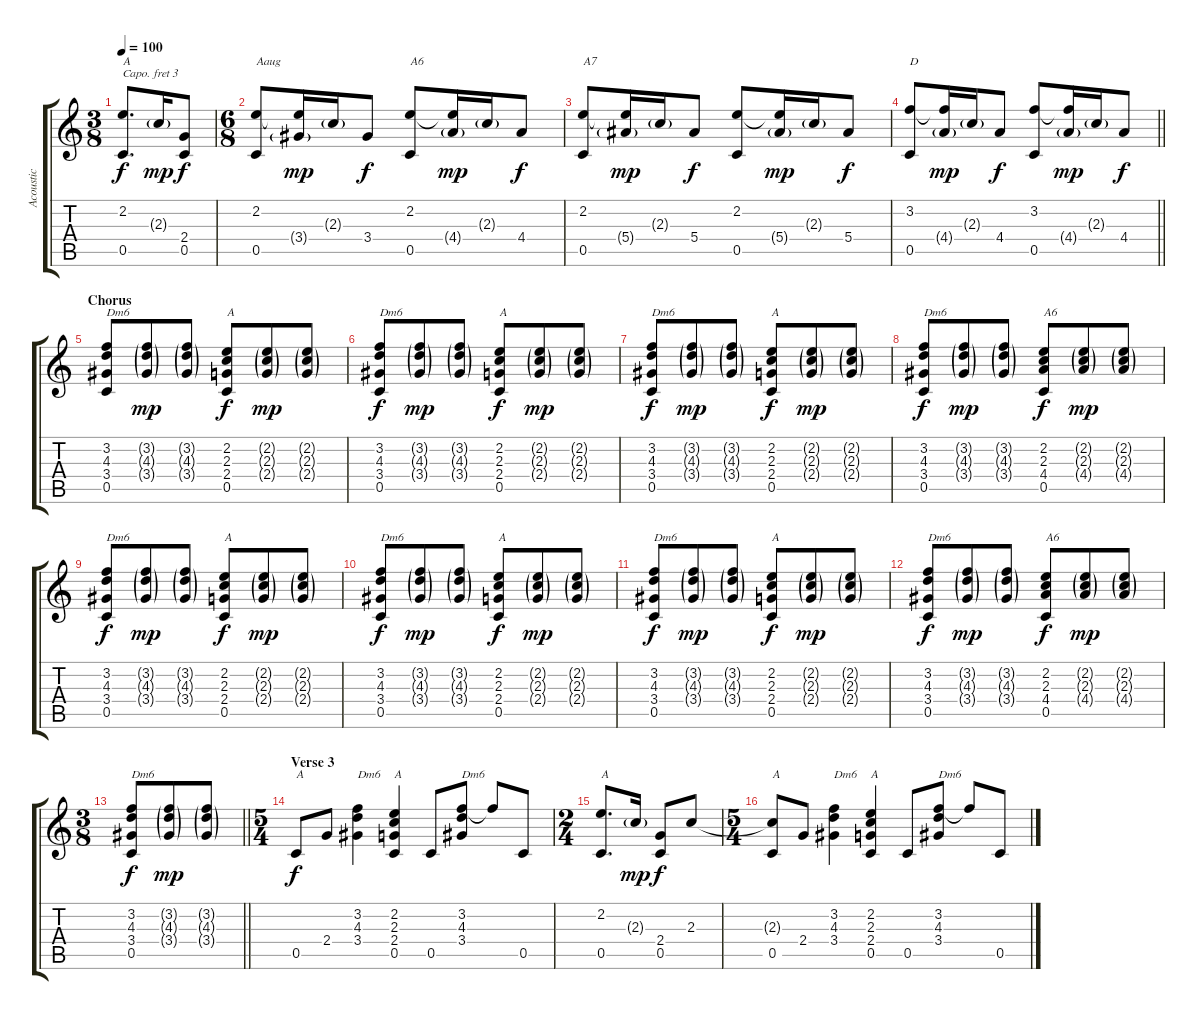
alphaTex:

\track ("Acoustic" "Acoustic") {instrument acousticguitarsteel}
\staff {score tabs}
\capo 3
\tuning (E4 B3 G3 D3 A2 E2) {hide}
\ts (3 8)
\tempo 100
\clef g2
\ks c
(2.2 0.5).8{d txt "A" dy f} 2.3{g}.16{dy mp} (2.4 0.5).8{dy f} |
\ts (6 8)
(2.2 0.5).8{txt "Aaug"} (2.2{t} 3.4{g}).16{dy mp} 2.3{g}.16 3.4.8{dy f} (2.2 0.5).8{txt "A6"} (2.2{t} 4.4{g}).16{dy mp} 2.3{g}.16 4.4.8{dy f} |
(2.2 0.5).8{txt "A7"} (2.2{t} 5.4{g}).16{dy mp} 2.3{g}.16 5.4.8{dy f} (2.2 0.5).8 (2.2{t} 5.4{g}).16{dy mp} 2.3{g}.16 5.4.8{dy f} |
\barLineRight lightlight
(3.2 0.5).8{txt "D"} (3.2{t} 4.4{g}).16{dy mp} 2.3{g}.16 4.4.8{dy f} (3.2 0.5).8 (3.2{t} 4.4{g}).16{dy mp} 2.3{g}.16 4.4.8{dy f} |
\section ("" "Chorus")
(3.2 4.3 3.4 0.5).8{txt "Dm6"} (3.2{g} 4.3{g} 3.4{g}).8{dy mp} (3.2{g} 4.3{g} 3.4{g}).8 (2.2 2.3 2.4 0.5).8{txt "A" dy f} (2.2{g} 2.3{g} 2.4{g}).8{dy mp} (2.2{g} 2.3{g} 2.4{g}).8 |
(3.2 4.3 3.4 0.5).8{txt "Dm6" dy f} (3.2{g} 4.3{g} 3.4{g}).8{dy mp} (3.2{g} 4.3{g} 3.4{g}).8 (2.2 2.3 2.4 0.5).8{txt "A" dy f} (2.2{g} 2.3{g} 2.4{g}).8{dy mp} (2.2{g} 2.3{g} 2.4{g}).8 |
(3.2 4.3 3.4 0.5).8{txt "Dm6" dy f} (3.2{g} 4.3{g} 3.4{g}).8{dy mp} (3.2{g} 4.3{g} 3.4{g}).8 (2.2 2.3 2.4 0.5).8{txt "A" dy f} (2.2{g} 2.3{g} 2.4{g}).8{dy mp} (2.2{g} 2.3{g} 2.4{g}).8 |
(3.2 4.3 3.4 0.5).8{txt "Dm6" dy f} (3.2{g} 4.3{g} 3.4{g}).8{dy mp} (3.2{g} 4.3{g} 3.4{g}).8 (2.2 2.3 4.4 0.5).8{txt "A6" dy f} (2.2{g} 2.3{g} 4.4{g}).8{dy mp} (2.2{g} 2.3{g} 4.4{g}).8 |
(3.2 4.3 3.4 0.5).8{txt "Dm6" dy f} (3.2{g} 4.3{g} 3.4{g}).8{dy mp} (3.2{g} 4.3{g} 3.4{g}).8 (2.2 2.3 2.4 0.5).8{txt "A" dy f} (2.2{g} 2.3{g} 2.4{g}).8{dy mp} (2.2{g} 2.3{g} 2.4{g}).8 |
(3.2 4.3 3.4 0.5).8{txt "Dm6" dy f} (3.2{g} 4.3{g} 3.4{g}).8{dy mp} (3.2{g} 4.3{g} 3.4{g}).8 (2.2 2.3 2.4 0.5).8{txt "A" dy f} (2.2{g} 2.3{g} 2.4{g}).8{dy mp} (2.2{g} 2.3{g} 2.4{g}).8 |
(3.2 4.3 3.4 0.5).8{txt "Dm6" dy f} (3.2{g} 4.3{g} 3.4{g}).8{dy mp} (3.2{g} 4.3{g} 3.4{g}).8 (2.2 2.3 2.4 0.5).8{txt "A" dy f} (2.2{g} 2.3{g} 2.4{g}).8{dy mp} (2.2{g} 2.3{g} 2.4{g}).8 |
(3.2 4.3 3.4 0.5).8{txt "Dm6" dy f} (3.2{g} 4.3{g} 3.4{g}).8{dy mp} (3.2{g} 4.3{g} 3.4{g}).8 (2.2 2.3 4.4 0.5).8{txt "A6" dy f} (2.2{g} 2.3{g} 4.4{g}).8{dy mp} (2.2{g} 2.3{g} 4.4{g}).8 |
\ts (3 8)
\barLineRight lightlight
(3.2 4.3 3.4 0.5).8{txt "Dm6" dy f} (3.2{g} 4.3{g} 3.4{g}).8{dy mp} (3.2{g} 4.3{g} 3.4{g}).8 |
\ts (5 4)
\section ("" "Verse 3")
0.5.8{txt "A" dy f} 2.4.8 (3.2 4.3 3.4).4{txt "Dm6"} (2.2 2.3 2.4 0.5).4{txt "A"} 0.5.8 (3.2 4.3 3.4).8{txt "Dm6"} 3.2{t}.8 0.5.8 |
\ts (2 4)
(2.2 0.5).8{d txt "A"} 2.3{g}.16{dy mp} (2.4 0.5).8{dy f} 2.3.8 |
\ts (5 4)
(2.3{t} 0.5).8{txt "A"} 2.4.8 (3.2 4.3 3.4).4{txt "Dm6"} (2.2 2.3 2.4 0.5).4{txt "A"} 0.5.8 (3.2 4.3 3.4).8{txt "Dm6"} 3.2{t}.8 0.5.8
